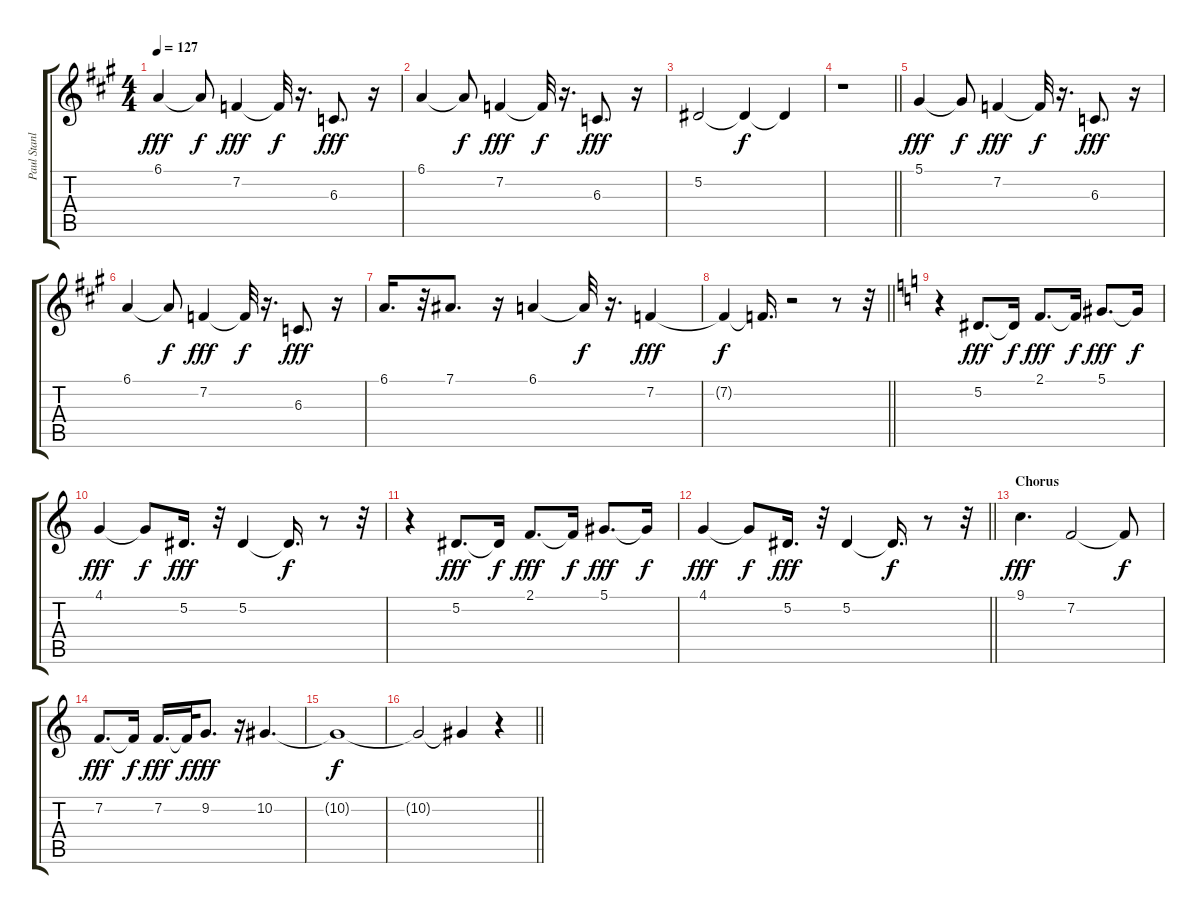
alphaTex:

\track ("Paul Stanley (Vocals)" "Paul Stanl") {instrument lead2sawtooth}
\staff {score tabs}
\tuning (Eb4 Bb3 Gb3 Db3 Ab2 Eb2) {hide}
\ts (4 4)
\tempo 127
\clef g2
\ks a
6.1.4{dy fff} 6.1{t}.8{dy f} 7.2.4{dy fff} 7.2{t}.32{dy f} r.16{d} 6.3.8{d dy fff} r.16 |
6.1.4 6.1{t}.8{dy f} 7.2.4{dy fff} 7.2{t}.32{dy f} r.16{d} 6.3.8{d dy fff} r.16 |
5.2.2 5.2{t}.4{dy f} 5.2{t}.4 |
\barLineRight lightlight
r.1 |
5.1.4{dy fff} 5.1{t}.8{dy f} 7.2.4{dy fff} 7.2{t}.32{dy f} r.16{d} 6.3.8{d dy fff} r.16 |
6.1.4 6.1{t}.8{dy f} 7.2.4{dy fff} 7.2{t}.32{dy f} r.16{d} 6.3.8{d dy fff} r.16 |
6.1.16{d} r.32 7.1.8{d} r.16 6.1.4 6.1{t}.32{dy f} r.16{d} 7.2.4{dy fff} |
\barLineRight lightlight
7.2{t}.4{dy f} 7.2{t}.16{d} r.2 r.8 r.32 |
\ks c
r.4 5.2.8{d dy fff} 5.2{t}.16{dy f} 2.1.8{d dy fff} 2.1{t}.16{dy f} 5.1.8{d dy fff} 5.1{t}.16{dy f} |
4.1.4{dy fff} 4.1{t}.8{dy f} 5.2.16{d dy fff} r.32 5.2.4 5.2{t}.16{d dy f} r.8 r.32 |
r.4 5.2.8{d dy fff} 5.2{t}.16{dy f} 2.1.8{d dy fff} 2.1{t}.16{dy f} 5.1.8{d dy fff} 5.1{t}.16{dy f} |
\barLineRight lightlight
4.1.4{dy fff} 4.1{t}.8{dy f} 5.2.16{d dy fff} r.32 5.2.4 5.2{t}.16{d dy f} r.8 r.32 |
\section ("" "Chorus")
9.1.4{d dy fff} 7.2.2 7.2{t}.8{dy f} |
7.2.8{d dy fff} 7.2{t}.16{dy f} 7.2.16{d dy fff} 7.2{t}.32{dy f} 9.2.8{d dy fff} r.16 10.2.4{d} |
10.2{t}.1{dy f} |
\barLineRight lightlight
10.2{t}.2 10.2{t}.4 r.4
